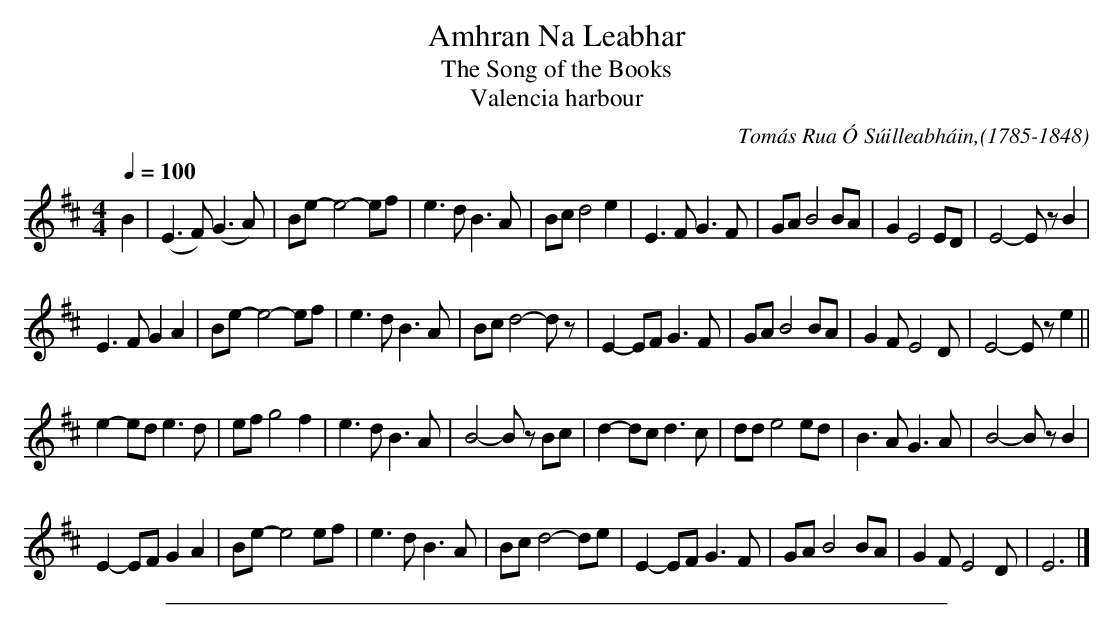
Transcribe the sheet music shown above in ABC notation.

X:1
T: Amhran Na Leabhar
T: Song of the Books, The
T: Valencia harbour
M:4/4
L:1/8
Q:1/4=100
C:Tomás Rua Ó Súilleabháin,(1785-1848)
K:Edor
B2 |\
(E3F) (G3A) | Be-e4-ef | e3 d B3 A | Bc d4 e2 |\
E3 F G3 F | GA B4 BA | G2 E4 ED | E4-Ez B2 |
E3 F G2 A2 | Be-e4-ef | e3 d B3 A | Bc d4-dz |\
E2-EF G3 F | GA B4 BA | G2 F E4 D | E4-Ez e2 ||
e2-ed e3 d | ef g4 f2 | e3 d B3 A | B4-Bz Bc |\
d2-dc d3 c | dd e4 ed | B3 A G3 A | B4-Bz B2 |
E2-EF G2 A2 | Be-e4 ef | e3 d B3 A | Bc d4-de |\
E2-EF G3 F | GA B4 BA | G2 F E4 D | E6 |]
